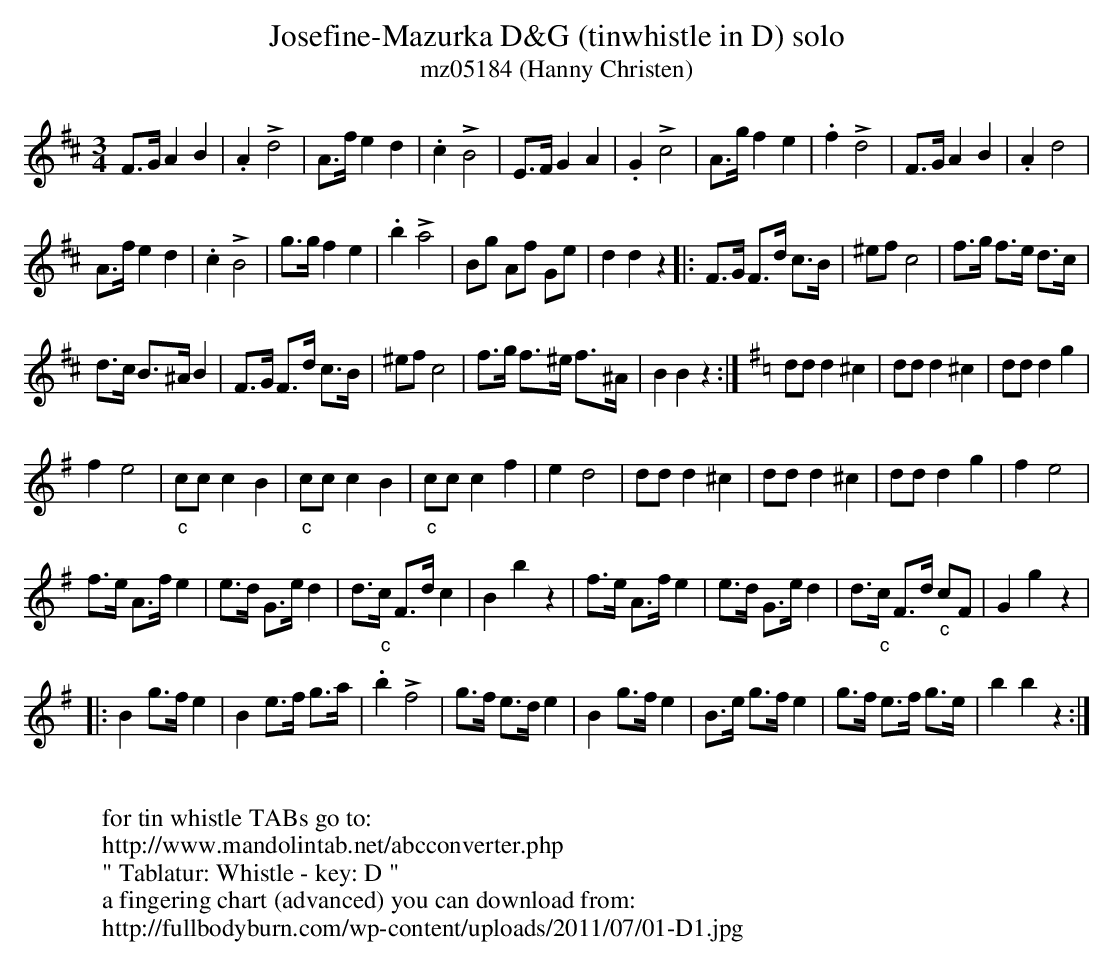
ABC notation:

X:1
T:Josefine-Mazurka D&G (tinwhistle in D) solo
T:mz05184 (Hanny Christen)
M:3/4
L:1/8
K:D transpose=12 %%MIDI gchordon
F>G A2B2 | .A2!>!d4 | A>f e2d2 | .c2!>!B4 | E>F G2A2 | .G2!>!c4 | A>g f2e2 | .f2!>!d4 | F>G A2B2 | .A2d4 |
A>f e2d2 | .c2!>!B4 | g>g f2e2 | .b2!>!a4 | Bg Af Ge | d2d2z2 |: F>G F>d c>B | ^efc4 | f>g f>e d>c |
d>c B>^A B2 | F>G F>d c>B | ^efc4 | f>g f>^e f>^A | B2B2z2 :| [K:G] dd d2^c2 | ddd2^c2 | ddd2g2 |
f2e4 | "_c"ccc2B2 | "_c"ccc2B2 | "_c"ccc2f2 | e2d4 | ddd2^c2 | ddd2^c2 | ddd2g2 | f2e4 |
f>e A>fe2 | e>d G>ed2 | d>"_c"c F>dc2 | B2b2z2 | f>e A>fe2 | e>d G>e d2 | d>"_c"c F>d "_c"cF | G2g2z2 |
|: B2g>f e2 | B2 e>f g>a | .b2!>!f4 | g>f e>de2 | B2g>fe2 | B>e g>fe2 | g>f e>f g>e | b2b2z2 :|
W:
W:for tin whistle TABs go to:
W:http://www.mandolintab.net/abcconverter.php
W:" Tablatur: Whistle - key: D "
W:a fingering chart (advanced) you can download from:
W:http://fullbodyburn.com/wp-content/uploads/2011/07/01-D1.jpg
